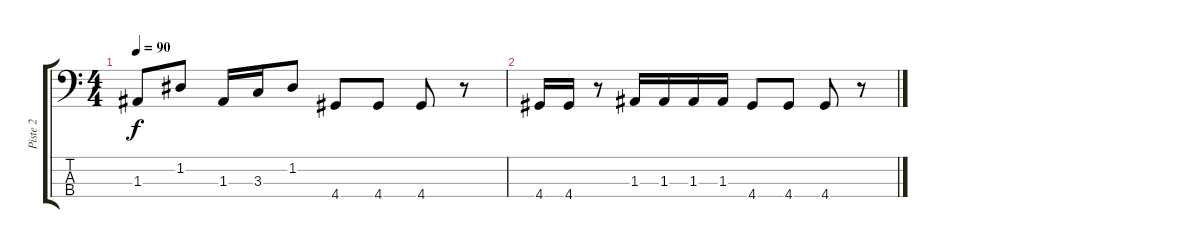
\track ("Piste 2" "Piste 2") {instrument electricbassfinger}
\staff {score tabs}
\tuning (G2 D2 A1 E1) {hide}
\ts (4 4)
\tempo 90
\clef f4
\ks c
1.3.8{dy f instrument electricbassfinger} 1.2.8 1.3.16 3.3.16 1.2.8 4.4.8 4.4.8 4.4.8 r.8 |
4.4.16 4.4.16 r.8 1.3.16 1.3.16 1.3.16 1.3.16 4.4.8 4.4.8 4.4.8 r.8
